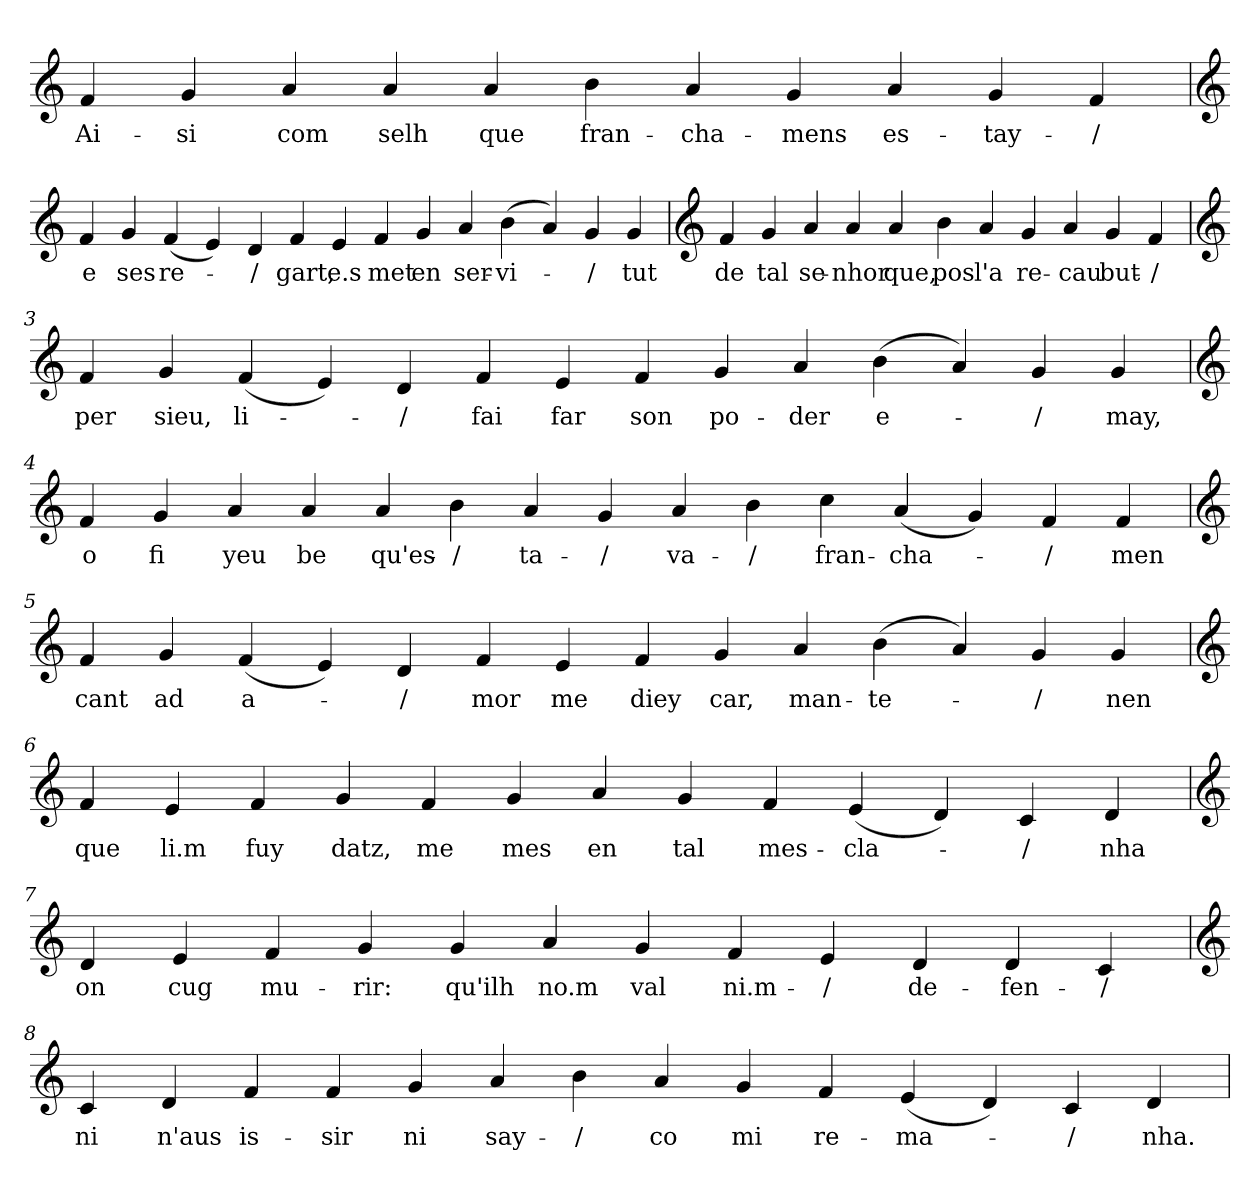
**kern	**text
*part1	*part1
*staff1	*staff1
*clefG2	*
=	=
4f	Ai-
4g	-si
4a	com
4a	selh
4a	que
4b	fran-
4a	-cha-
4g	-mens
4a	es-
4g	-tay-
4f	-/
=1	=1
*clefG2	*
4f	e
4g	ses
(4f	re-
4e)	.
4d	-/
4f	gart,
4e	e.s
4f	met
4g	en
4a	ser-
(4b	-vi-
4a)	.
4g	-/
4g	tut
=2	=2
*clefG2	*
4f	de
4g	tal
4a	se-
4a	-nhor
4a	que,
4b	pos
4a	l'a
4g	re-
4a	-cau
4g	but-
4f	-/
=3	=3
*clefG2	*
4f	per
4g	sieu,
(4f	li-
4e)	.
4d	-/
4f	fai
4e	far
4f	son
4g	po-
4a	-der
(4b	e-
4a)	.
4g	-/
4g	may,
=4	=4
*clefG2	*
4f	o
4g	fi
4a	yeu
4a	be
4a	qu'es-
4b	-/
4a	ta-
4g	-/
4a	va-
4b	-/
4cc	fran-
(4a	-cha-
4g)	.
4f	-/
4f	men
=5	=5
*clefG2	*
4f	cant
4g	ad
(4f	a-
4e)	.
4d	-/
4f	mor
4e	me
4f	diey
4g	car,
4a	man-
(4b	-te-
4a)	.
4g	-/
4g	nen
=6	=6
*clefG2	*
4f	que
4e	li.m
4f	fuy
4g	datz,
4f	me
4g	mes
4a	en
4g	tal
4f	mes-
(4e	-cla-
4d)	.
4c	-/
4d	nha
=7	=7
*clefG2	*
4d	on
4e	cug
4f	mu-
4g	-rir:
4g	qu'ilh
4a	no.m
4g	val
4f	ni.m-
4e	-/
4d	de-
4d	-fen-
4c	-/
=8	=8
*clefG2	*
4c	ni
4d	n'aus
4f	is-
4f	-sir
4g	ni
4a	say-
4b	-/
4a	co
4g	mi
4f	re-
(4e	-ma-
4d)	.
4c	-/
4d	nha.
=	=
*-	*-
